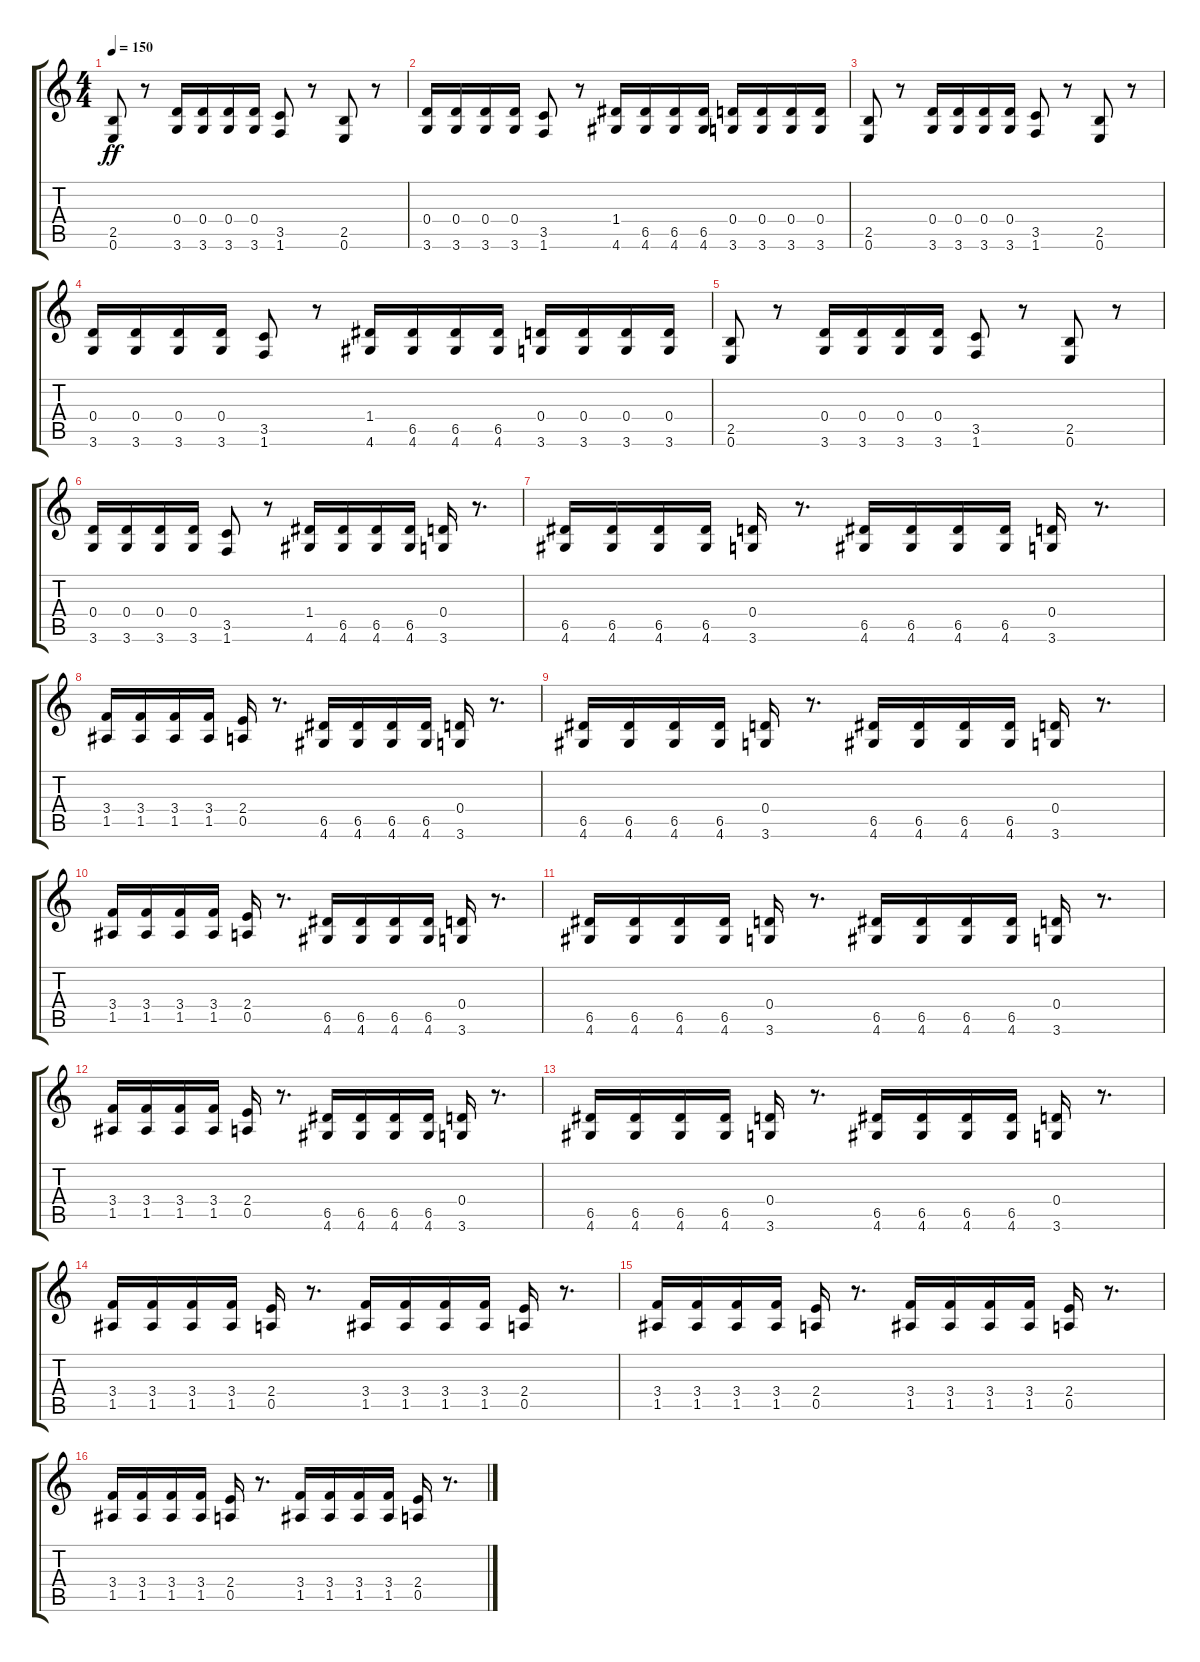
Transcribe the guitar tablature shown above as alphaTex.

\track "" {instrument distortionguitar}
\staff {score tabs}
\tuning (E4 B3 G3 D3 A2 E2) {hide}
\ts (4 4)
\tempo 150
\clef g2
\ks c
(2.5 0.6).8{dy ff} r.8 (0.4 3.6).16 (0.4 3.6).16 (0.4 3.6).16 (0.4 3.6).16 (3.5 1.6).8 r.8 (2.5 0.6).8 r.8 |
(0.4 3.6).16 (0.4 3.6).16 (0.4 3.6).16 (0.4 3.6).16 (3.5 1.6).8 r.8 (1.4 4.6).16 (6.5 4.6).16 (6.5 4.6).16 (6.5 4.6).16 (0.4 3.6).16 (0.4 3.6).16 (0.4 3.6).16 (0.4 3.6).16 |
(2.5 0.6).8 r.8 (0.4 3.6).16 (0.4 3.6).16 (0.4 3.6).16 (0.4 3.6).16 (3.5 1.6).8 r.8 (2.5 0.6).8 r.8 |
(0.4 3.6).16 (0.4 3.6).16 (0.4 3.6).16 (0.4 3.6).16 (3.5 1.6).8 r.8 (1.4 4.6).16 (6.5 4.6).16 (6.5 4.6).16 (6.5 4.6).16 (0.4 3.6).16 (0.4 3.6).16 (0.4 3.6).16 (0.4 3.6).16 |
(2.5 0.6).8 r.8 (0.4 3.6).16 (0.4 3.6).16 (0.4 3.6).16 (0.4 3.6).16 (3.5 1.6).8 r.8 (2.5 0.6).8 r.8 |
(0.4 3.6).16 (0.4 3.6).16 (0.4 3.6).16 (0.4 3.6).16 (3.5 1.6).8 r.8 (1.4 4.6).16 (6.5 4.6).16 (6.5 4.6).16 (6.5 4.6).16 (0.4 3.6).16 r.8{d} |
(6.5 4.6).16 (6.5 4.6).16 (6.5 4.6).16 (6.5 4.6).16 (0.4 3.6).16 r.8{d} (6.5 4.6).16 (6.5 4.6).16 (6.5 4.6).16 (6.5 4.6).16 (0.4 3.6).16 r.8{d} |
(3.4 1.5).16 (3.4 1.5).16 (3.4 1.5).16 (3.4 1.5).16 (2.4 0.5).16 r.8{d} (6.5 4.6).16 (6.5 4.6).16 (6.5 4.6).16 (6.5 4.6).16 (0.4 3.6).16 r.8{d} |
(6.5 4.6).16 (6.5 4.6).16 (6.5 4.6).16 (6.5 4.6).16 (0.4 3.6).16 r.8{d} (6.5 4.6).16 (6.5 4.6).16 (6.5 4.6).16 (6.5 4.6).16 (0.4 3.6).16 r.8{d} |
(3.4 1.5).16 (3.4 1.5).16 (3.4 1.5).16 (3.4 1.5).16 (2.4 0.5).16 r.8{d} (6.5 4.6).16 (6.5 4.6).16 (6.5 4.6).16 (6.5 4.6).16 (0.4 3.6).16 r.8{d} |
(6.5 4.6).16 (6.5 4.6).16 (6.5 4.6).16 (6.5 4.6).16 (0.4 3.6).16 r.8{d} (6.5 4.6).16 (6.5 4.6).16 (6.5 4.6).16 (6.5 4.6).16 (0.4 3.6).16 r.8{d} |
(3.4 1.5).16 (3.4 1.5).16 (3.4 1.5).16 (3.4 1.5).16 (2.4 0.5).16 r.8{d} (6.5 4.6).16 (6.5 4.6).16 (6.5 4.6).16 (6.5 4.6).16 (0.4 3.6).16 r.8{d} |
(6.5 4.6).16 (6.5 4.6).16 (6.5 4.6).16 (6.5 4.6).16 (0.4 3.6).16 r.8{d} (6.5 4.6).16 (6.5 4.6).16 (6.5 4.6).16 (6.5 4.6).16 (0.4 3.6).16 r.8{d} |
(3.4 1.5).16 (3.4 1.5).16 (3.4 1.5).16 (3.4 1.5).16 (2.4 0.5).16 r.8{d} (3.4 1.5).16 (3.4 1.5).16 (3.4 1.5).16 (3.4 1.5).16 (2.4 0.5).16 r.8{d} |
(3.4 1.5).16 (3.4 1.5).16 (3.4 1.5).16 (3.4 1.5).16 (2.4 0.5).16 r.8{d} (3.4 1.5).16 (3.4 1.5).16 (3.4 1.5).16 (3.4 1.5).16 (2.4 0.5).16 r.8{d} |
(3.4 1.5).16 (3.4 1.5).16 (3.4 1.5).16 (3.4 1.5).16 (2.4 0.5).16 r.8{d} (3.4 1.5).16 (3.4 1.5).16 (3.4 1.5).16 (3.4 1.5).16 (2.4 0.5).16 r.8{d}
